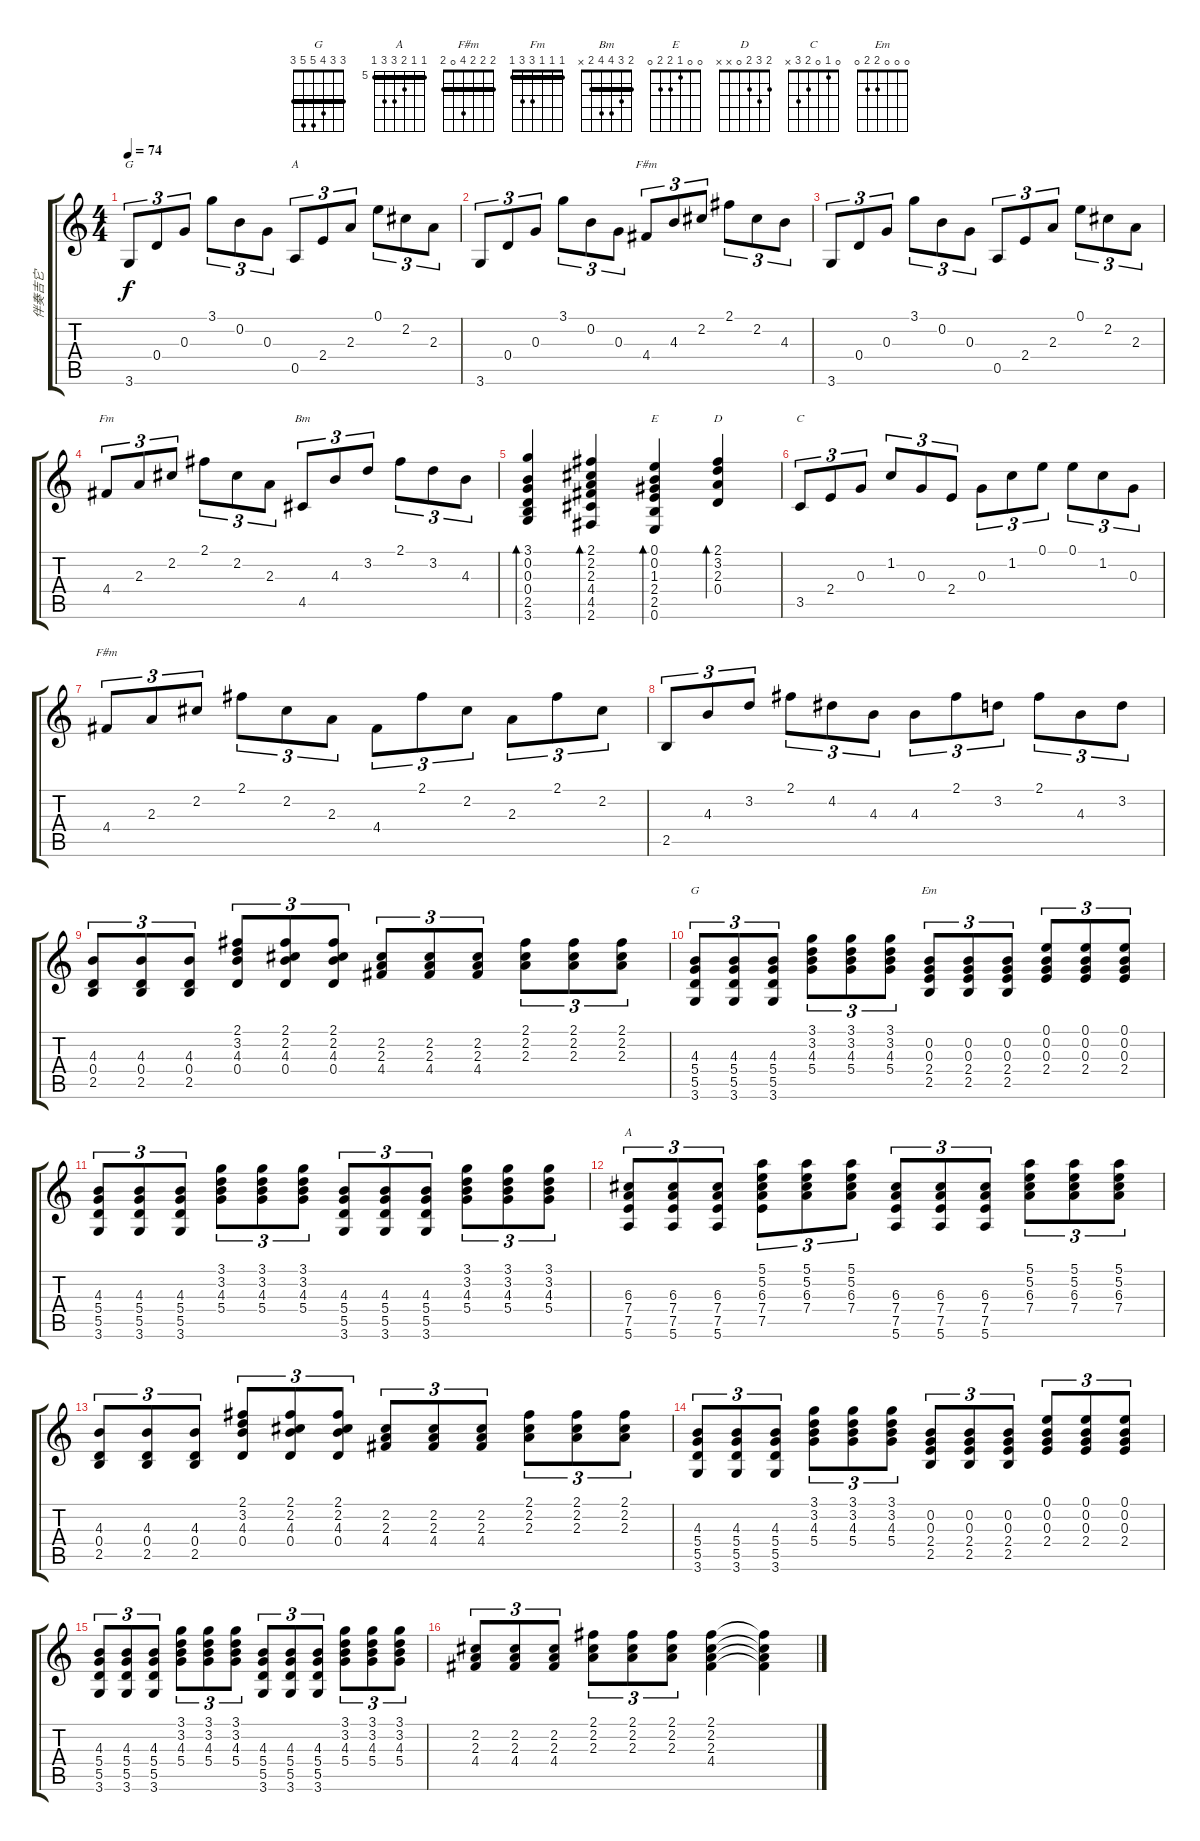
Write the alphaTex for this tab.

\track ("伴奏吉它" "伴奏吉它") {instrument acousticguitarsteel}
\staff {score tabs}
\tuning (E4 B3 G3 D3 A2 E2) {hide}
\chord ("G" 3 0 0 0 2 3)
\chord ("A" 0 2 2 2 0 x)
\chord ("F#m" 2 2 2 4 4 2) {barre 2}
\chord ("Fm" 1 1 1 3 3 1) {barre 1}
\chord ("Bm" 2 3 4 4 2 x) {barre 2}
\chord ("E" 0 0 1 2 2 0)
\chord ("D" 2 3 2 0 x x)
\chord ("C" 0 1 0 2 3 x)
\chord ("F#m" 2 2 2 4 0 2) {barre 2}
\chord ("G" 3 3 4 5 5 3) {barre 3}
\chord ("Em" 0 0 0 2 2 0)
\chord ("A" 5 5 6 7 7 5) {firstfret 5 barre 5}
\ts (4 4)
\tempo 74
\clef g2
\ks c
3.6.8{tu (3 2) ch "G" dy f} 0.4.8{tu (3 2)} 0.3.8{tu (3 2)} 3.1.8{tu (3 2)} 0.2.8{tu (3 2)} 0.3.8{tu (3 2)} 0.5.8{tu (3 2) ch "A"} 2.4.8{tu (3 2)} 2.3.8{tu (3 2)} 0.1.8{tu (3 2)} 2.2.8{tu (3 2)} 2.3.8{tu (3 2)} |
3.6.8{tu (3 2)} 0.4.8{tu (3 2)} 0.3.8{tu (3 2)} 3.1.8{tu (3 2)} 0.2.8{tu (3 2)} 0.3.8{tu (3 2)} 4.4.8{tu (3 2) ch "F#m"} 4.3.8{tu (3 2)} 2.2.8{tu (3 2)} 2.1.8{tu (3 2)} 2.2.8{tu (3 2)} 4.3.8{tu (3 2)} |
3.6.8{tu (3 2)} 0.4.8{tu (3 2)} 0.3.8{tu (3 2)} 3.1.8{tu (3 2)} 0.2.8{tu (3 2)} 0.3.8{tu (3 2)} 0.5.8{tu (3 2)} 2.4.8{tu (3 2)} 2.3.8{tu (3 2)} 0.1.8{tu (3 2)} 2.2.8{tu (3 2)} 2.3.8{tu (3 2)} |
4.4.8{tu (3 2) ch "Fm"} 2.3.8{tu (3 2)} 2.2.8{tu (3 2)} 2.1.8{tu (3 2)} 2.2.8{tu (3 2)} 2.3.8{tu (3 2)} 4.5.8{tu (3 2) ch "Bm"} 4.3.8{tu (3 2)} 3.2.8{tu (3 2)} 2.1.8{tu (3 2)} 3.2.8{tu (3 2)} 4.3.8{tu (3 2)} |
(3.1 0.2 0.3 0.4 2.5 3.6).4{bd 240} (2.1 2.2 2.3 4.4 4.5 2.6).4{bd 240} (0.1 0.2 1.3 2.4 2.5 0.6).4{bd 240 ch "E"} (2.1 3.2 2.3 0.4).4{bd 240 ch "D"} |
3.5.8{tu (3 2) ch "C"} 2.4.8{tu (3 2)} 0.3.8{tu (3 2)} 1.2.8{tu (3 2)} 0.3.8{tu (3 2)} 2.4.8{tu (3 2)} 0.3.8{tu (3 2)} 1.2.8{tu (3 2)} 0.1.8{tu (3 2)} 0.1.8{tu (3 2)} 1.2.8{tu (3 2)} 0.3.8{tu (3 2)} |
4.4.8{tu (3 2) ch "F#m"} 2.3.8{tu (3 2)} 2.2.8{tu (3 2)} 2.1.8{tu (3 2)} 2.2.8{tu (3 2)} 2.3.8{tu (3 2)} 4.4.8{tu (3 2)} 2.1.8{tu (3 2)} 2.2.8{tu (3 2)} 2.3.8{tu (3 2)} 2.1.8{tu (3 2)} 2.2.8{tu (3 2)} |
2.5.8{tu (3 2)} 4.3.8{tu (3 2)} 3.2.8{tu (3 2)} 2.1.8{tu (3 2)} 4.2.8{tu (3 2)} 4.3.8{tu (3 2)} 4.3.8{tu (3 2)} 2.1.8{tu (3 2)} 3.2.8{tu (3 2)} 2.1.8{tu (3 2)} 4.3.8{tu (3 2)} 3.2.8{tu (3 2)} |
(4.3 0.4 2.5).8{tu (3 2)} (4.3 0.4 2.5).8{tu (3 2)} (4.3 0.4 2.5).8{tu (3 2)} (2.1 3.2 4.3 0.4).8{tu (3 2)} (2.1 2.2 4.3 0.4).8{tu (3 2)} (2.1 2.2 4.3 0.4).8{tu (3 2)} (2.2 2.3 4.4).8{tu (3 2)} (2.2 2.3 4.4).8{tu (3 2)} (2.2 2.3 4.4).8{tu (3 2)} (2.1 2.2 2.3).8{tu (3 2)} (2.1 2.2 2.3).8{tu (3 2)} (2.1 2.2 2.3).8{tu (3 2)} |
(4.3 5.4 5.5 3.6).8{tu (3 2) ch "G"} (4.3 5.4 5.5 3.6).8{tu (3 2)} (4.3 5.4 5.5 3.6).8{tu (3 2)} (3.1 3.2 4.3 5.4).8{tu (3 2)} (3.1 3.2 4.3 5.4).8{tu (3 2)} (3.1 3.2 4.3 5.4).8{tu (3 2)} (0.2 0.3 2.4 2.5).8{tu (3 2) ch "Em"} (0.2 0.3 2.4 2.5).8{tu (3 2)} (0.2 0.3 2.4 2.5).8{tu (3 2)} (0.1 0.2 0.3 2.4).8{tu (3 2)} (0.1 0.2 0.3 2.4).8{tu (3 2)} (0.1 0.2 0.3 2.4).8{tu (3 2)} |
(4.3 5.4 5.5 3.6).8{tu (3 2)} (4.3 5.4 5.5 3.6).8{tu (3 2)} (4.3 5.4 5.5 3.6).8{tu (3 2)} (3.1 3.2 4.3 5.4).8{tu (3 2)} (3.1 3.2 4.3 5.4).8{tu (3 2)} (3.1 3.2 4.3 5.4).8{tu (3 2)} (4.3 5.4 5.5 3.6).8{tu (3 2)} (4.3 5.4 5.5 3.6).8{tu (3 2)} (4.3 5.4 5.5 3.6).8{tu (3 2)} (3.1 3.2 4.3 5.4).8{tu (3 2)} (3.1 3.2 4.3 5.4).8{tu (3 2)} (3.1 3.2 4.3 5.4).8{tu (3 2)} |
(6.3 7.4 7.5 5.6).8{tu (3 2) ch "A"} (6.3 7.4 7.5 5.6).8{tu (3 2)} (6.3 7.4 7.5 5.6).8{tu (3 2)} (5.1 5.2 6.3 7.4 7.5).8{tu (3 2)} (5.1 5.2 6.3 7.4).8{tu (3 2)} (5.1 5.2 6.3 7.4).8{tu (3 2)} (6.3 7.4 7.5 5.6).8{tu (3 2)} (6.3 7.4 7.5 5.6).8{tu (3 2)} (6.3 7.4 7.5 5.6).8{tu (3 2)} (5.1 5.2 6.3 7.4).8{tu (3 2) txt ""} (5.1 5.2 6.3 7.4).8{tu (3 2)} (5.1 5.2 6.3 7.4).8{tu (3 2)} |
(4.3 0.4 2.5).8{tu (3 2)} (4.3 0.4 2.5).8{tu (3 2)} (4.3 0.4 2.5).8{tu (3 2)} (2.1 3.2 4.3 0.4).8{tu (3 2)} (2.1 2.2 4.3 0.4).8{tu (3 2)} (2.1 2.2 4.3 0.4).8{tu (3 2)} (2.2 2.3 4.4).8{tu (3 2)} (2.2 2.3 4.4).8{tu (3 2)} (2.2 2.3 4.4).8{tu (3 2)} (2.1 2.2 2.3).8{tu (3 2)} (2.1 2.2 2.3).8{tu (3 2)} (2.1 2.2 2.3).8{tu (3 2)} |
(4.3 5.4 5.5 3.6).8{tu (3 2)} (4.3 5.4 5.5 3.6).8{tu (3 2)} (4.3 5.4 5.5 3.6).8{tu (3 2)} (3.1 3.2 4.3 5.4).8{tu (3 2)} (3.1 3.2 4.3 5.4).8{tu (3 2)} (3.1 3.2 4.3 5.4).8{tu (3 2)} (0.2 0.3 2.4 2.5).8{tu (3 2)} (0.2 0.3 2.4 2.5).8{tu (3 2)} (0.2 0.3 2.4 2.5).8{tu (3 2)} (0.1 0.2 0.3 2.4).8{tu (3 2)} (0.1 0.2 0.3 2.4).8{tu (3 2)} (0.1 0.2 0.3 2.4).8{tu (3 2)} |
(4.3 5.4 5.5 3.6).8{tu (3 2)} (4.3 5.4 5.5 3.6).8{tu (3 2)} (4.3 5.4 5.5 3.6).8{tu (3 2)} (3.1 3.2 4.3 5.4).8{tu (3 2)} (3.1 3.2 4.3 5.4).8{tu (3 2)} (3.1 3.2 4.3 5.4).8{tu (3 2)} (4.3 5.4 5.5 3.6).8{tu (3 2)} (4.3 5.4 5.5 3.6).8{tu (3 2)} (4.3 5.4 5.5 3.6).8{tu (3 2)} (3.1 3.2 4.3 5.4).8{tu (3 2)} (3.1 3.2 4.3 5.4).8{tu (3 2)} (3.1 3.2 4.3 5.4).8{tu (3 2)} |
(2.2 2.3 4.4).8{tu (3 2)} (2.2 2.3 4.4).8{tu (3 2)} (2.2 2.3 4.4).8{tu (3 2)} (2.1 2.2 2.3).8{tu (3 2)} (2.1 2.2 2.3).8{tu (3 2)} (2.1 2.2 2.3).8{tu (3 2)} (2.1 2.2 2.3 4.4).4 (2.1{t} 2.2{t} 2.3{t} 4.4{t}).4
